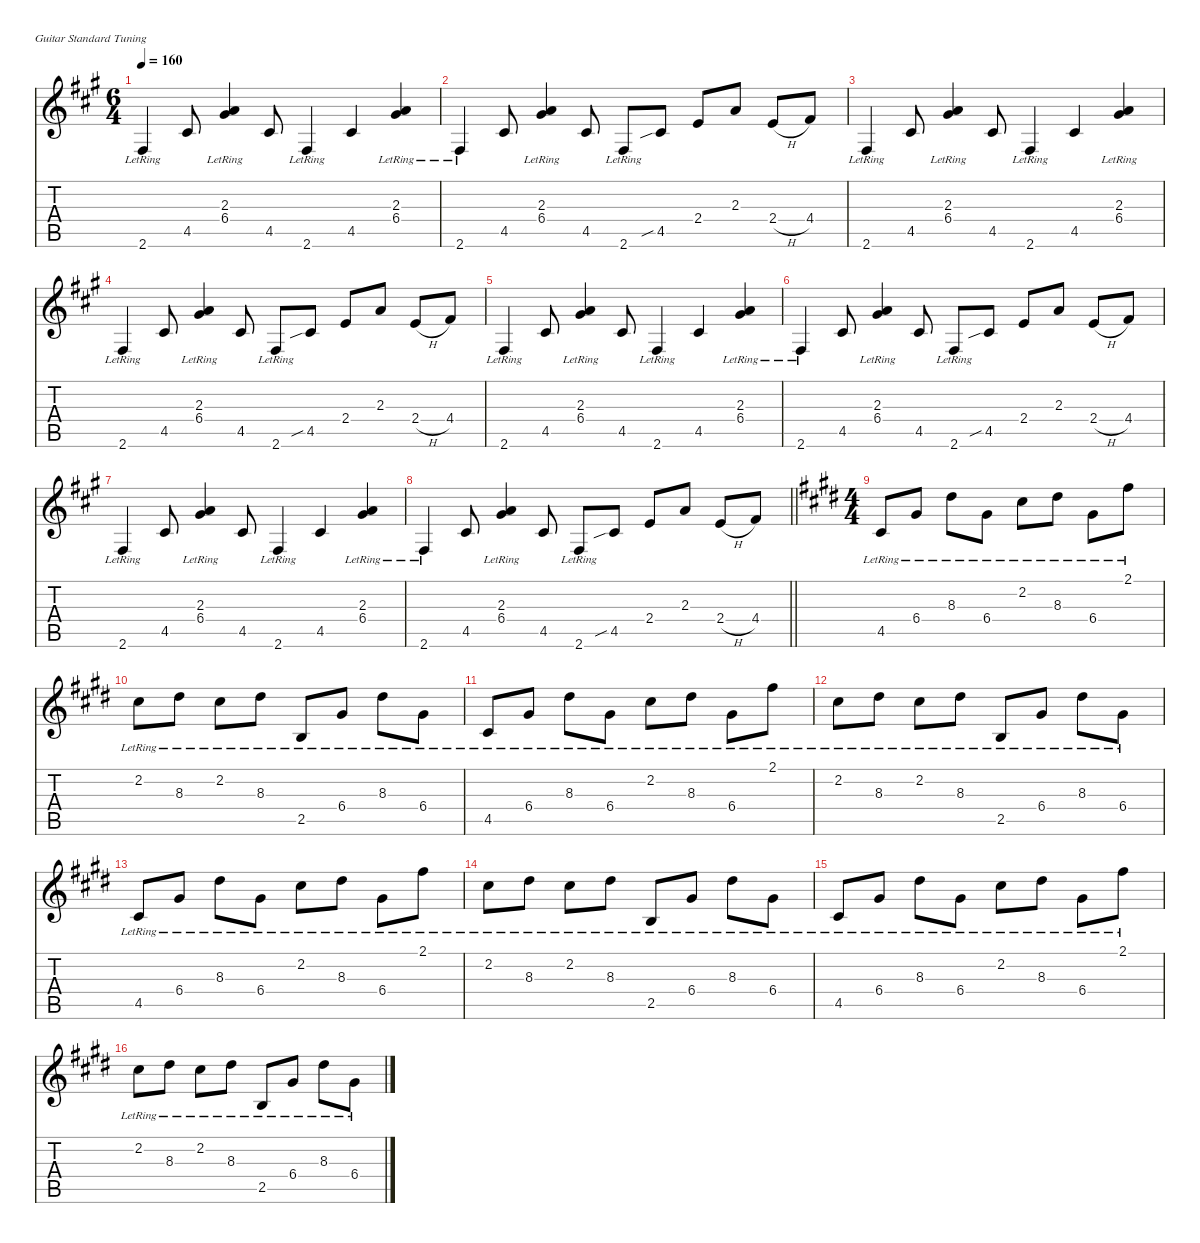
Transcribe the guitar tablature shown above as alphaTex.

\defaultSystemsLayout 4
\hideDynamics
\bracketExtendMode nobrackets
\singleTrackTrackNamePolicy hidden
\multiTrackTrackNamePolicy hidden
\firstSystemTrackNameMode fullname
\firstSystemTrackNameOrientation horizontal
\otherSystemsTrackNameOrientation horizontal
\track ("Acoustic guitar" "s.guit.") {defaultSystemsLayout 4 instrument acousticguitarsteel}
\staff {score tabs}
\tuning (E4 B3 G3 D3 A2 E2)
\ts (6 4)
\tempo 160
\clef g2
\ks f#minor
2.6{lr acc #}.4{dy f beam Up} 4.5{acc #}.8{beam Up} (2.3{lr acc forcenatural} 6.4{lr acc #}).4{beam Up} 4.5{acc #}.8{beam Up} 2.6{lr acc #}.4{beam Up} 4.5{acc #}.4{beam Up} (2.3{lr acc forcenatural} 6.4{lr acc #}).4{beam Up} |
2.6{lr acc #}.4{beam Up} 4.5{acc #}.8{beam Up} (2.3{lr acc forcenatural} 6.4{lr acc #}).4{beam Up} 4.5{acc #}.8{beam Up} 2.6{lr acc #}.8{beam Up} 4.5{sib acc #}.8{beam Up} 2.4{acc forcenatural}.8{beam Up} 2.3{acc forcenatural}.8{beam Up} 2.4{h acc forcenatural}.8{beam Up} 4.4{acc #}.8{beam Up} |
2.6{lr acc #}.4{beam Up} 4.5{acc #}.8{beam Up} (2.3{lr acc forcenatural} 6.4{lr acc #}).4{beam Up} 4.5{acc #}.8{beam Up} 2.6{lr acc #}.4{beam Up} 4.5{acc #}.4{beam Up} (2.3{lr acc forcenatural} 6.4{lr acc #}).4{beam Up} |
2.6{lr acc #}.4{beam Up} 4.5{acc #}.8{beam Up} (2.3{lr acc forcenatural} 6.4{lr acc #}).4{beam Up} 4.5{acc #}.8{beam Up} 2.6{lr acc #}.8{beam Up} 4.5{sib acc #}.8{beam Up} 2.4{acc forcenatural}.8{beam Up} 2.3{acc forcenatural}.8{beam Up} 2.4{h acc forcenatural}.8{beam Up} 4.4{acc #}.8{beam Up} |
2.6{lr acc #}.4{beam Up} 4.5{acc #}.8{beam Up} (2.3{lr acc forcenatural} 6.4{lr acc #}).4{beam Up} 4.5{acc #}.8{beam Up} 2.6{lr acc #}.4{beam Up} 4.5{acc #}.4{beam Up} (2.3{lr acc forcenatural} 6.4{lr acc #}).4{beam Up} |
2.6{lr acc #}.4{beam Up} 4.5{acc #}.8{beam Up} (2.3{lr acc forcenatural} 6.4{lr acc #}).4{beam Up} 4.5{acc #}.8{beam Up} 2.6{lr acc #}.8{beam Up} 4.5{sib acc #}.8{beam Up} 2.4{acc forcenatural}.8{beam Up} 2.3{acc forcenatural}.8{beam Up} 2.4{h acc forcenatural}.8{beam Up} 4.4{acc #}.8{beam Up} |
2.6{lr acc #}.4{beam Up} 4.5{acc #}.8{beam Up} (2.3{lr acc forcenatural} 6.4{lr acc #}).4{beam Up} 4.5{acc #}.8{beam Up} 2.6{lr acc #}.4{beam Up} 4.5{acc #}.4{beam Up} (2.3{lr acc forcenatural} 6.4{lr acc #}).4{beam Up} |
\barLineRight lightlight
2.6{lr acc #}.4{beam Up} 4.5{acc #}.8{beam Up} (2.3{lr acc forcenatural} 6.4{lr acc #}).4{beam Up} 4.5{acc #}.8{beam Up} 2.6{lr acc #}.8{beam Up} 4.5{sib acc #}.8{beam Up} 2.4{acc forcenatural}.8{beam Up} 2.3{acc forcenatural}.8{beam Up} 2.4{h acc forcenatural}.8{beam Up} 4.4{acc #}.8{beam Up} |
\ts (4 4)
\beaming (8 2 2 2 2)
\ks c#minor
4.5{lr acc #}.8{beam Up} 6.4{lr acc #}.8{beam Up} 8.3{lr acc #}.8{beam Down} 6.4{lr acc #}.8{beam Down} 2.2{lr acc #}.8{beam Down} 8.3{lr acc #}.8{beam Down} 6.4{lr acc #}.8{beam Down} 2.1{lr acc #}.8{beam Down} |
2.2{lr acc #}.8{beam Down} 8.3{lr acc #}.8{beam Down} 2.2{lr acc #}.8{beam Down} 8.3{lr acc #}.8{beam Down} 2.5{lr acc forcenatural}.8{beam Up} 6.4{lr acc #}.8{beam Up} 8.3{lr acc #}.8{beam Down} 6.4{lr acc #}.8{beam Down} |
4.5{lr acc #}.8{beam Up} 6.4{lr acc #}.8{beam Up} 8.3{lr acc #}.8{beam Down} 6.4{lr acc #}.8{beam Down} 2.2{lr acc #}.8{beam Down} 8.3{lr acc #}.8{beam Down} 6.4{lr acc #}.8{beam Down} 2.1{lr acc #}.8{beam Down} |
2.2{lr acc #}.8{beam Down} 8.3{lr acc #}.8{beam Down} 2.2{lr acc #}.8{beam Down} 8.3{lr acc #}.8{beam Down} 2.5{lr acc forcenatural}.8{beam Up} 6.4{lr acc #}.8{beam Up} 8.3{lr acc #}.8{beam Down} 6.4{lr acc #}.8{beam Down} |
4.5{lr acc #}.8{beam Up} 6.4{lr acc #}.8{beam Up} 8.3{lr acc #}.8{beam Down} 6.4{lr acc #}.8{beam Down} 2.2{lr acc #}.8{beam Down} 8.3{lr acc #}.8{beam Down} 6.4{lr acc #}.8{beam Down} 2.1{lr acc #}.8{beam Down} |
2.2{lr acc #}.8{beam Down} 8.3{lr acc #}.8{beam Down} 2.2{lr acc #}.8{beam Down} 8.3{lr acc #}.8{beam Down} 2.5{lr acc forcenatural}.8{beam Up} 6.4{lr acc #}.8{beam Up} 8.3{lr acc #}.8{beam Down} 6.4{lr acc #}.8{beam Down} |
4.5{lr acc #}.8{beam Up} 6.4{lr acc #}.8{beam Up} 8.3{lr acc #}.8{beam Down} 6.4{lr acc #}.8{beam Down} 2.2{lr acc #}.8{beam Down} 8.3{lr acc #}.8{beam Down} 6.4{lr acc #}.8{beam Down} 2.1{lr acc #}.8{beam Down} |
2.2{lr acc #}.8{beam Down} 8.3{lr acc #}.8{beam Down} 2.2{lr acc #}.8{beam Down} 8.3{lr acc #}.8{beam Down} 2.5{lr acc forcenatural}.8{beam Up} 6.4{lr acc #}.8{beam Up} 8.3{lr acc #}.8{beam Down} 6.4{lr acc #}.8{beam Down}
